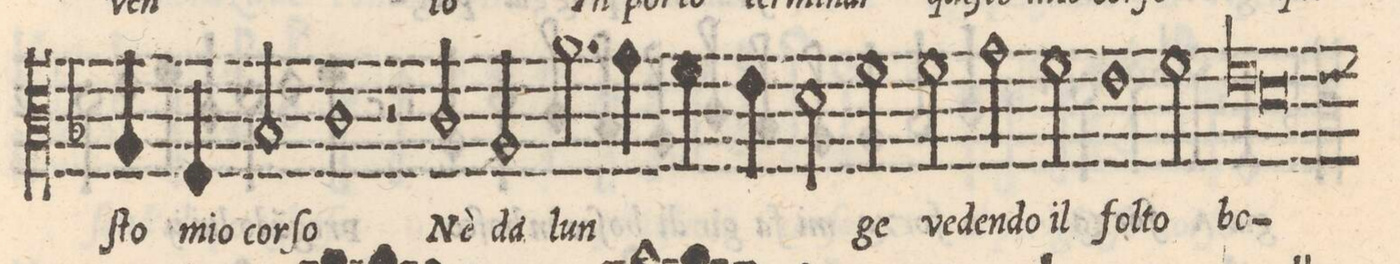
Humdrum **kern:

**kern	**text
*I"QVINTO	*
*clefC3	*
*k[b-]	*
*met(C)	*
*M2/1	*
4A/	-ſto
4F/	mio
2B-/	cor-
=16-	=16-
1c	-ſo
2r	.
2c/	Nè
=17-	=17-
2A/	da
2.a\	lun-
4g\	.
4f\	.
4e\	.
=18-	=18-
2d\	.
2f\	-ge
2f\	ve-
2g\	-den-
=19-	=19-
2f\	-do il
1e	fol-
2f\	-to
=20-	=20-
*lig	*
1e	be-
1d	.
*-	*-
